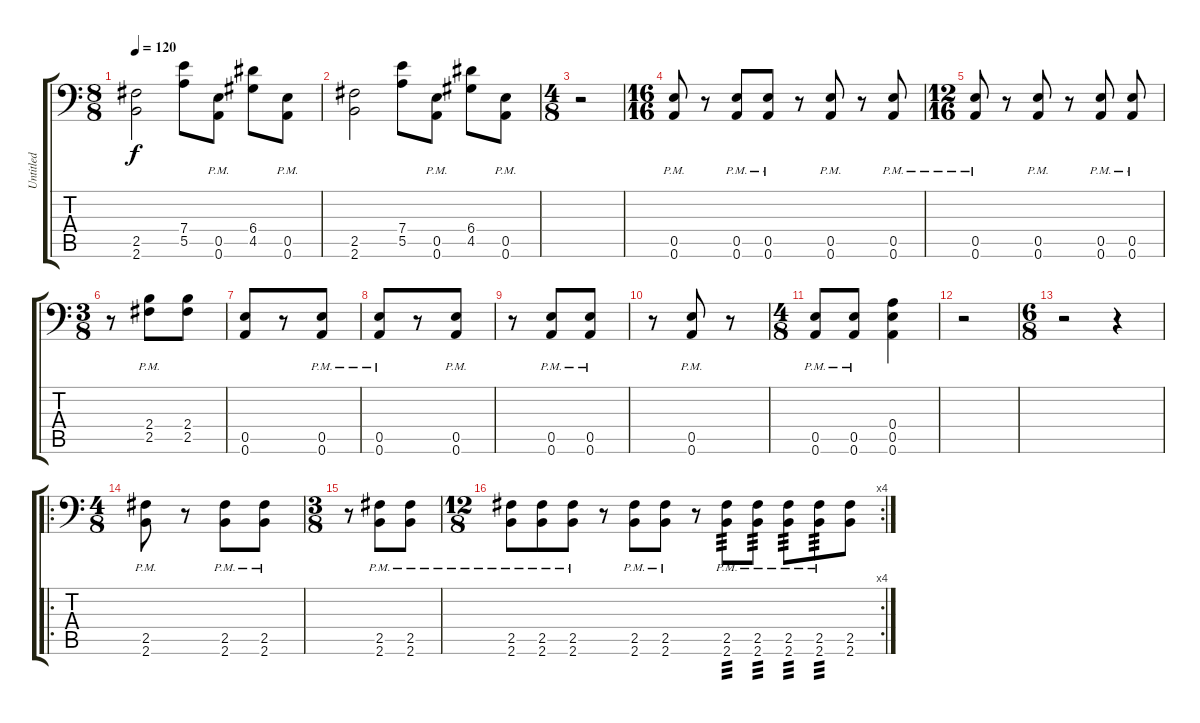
\track ("Untitled" "Untitled") {instrument distortionguitar}
\staff {score tabs}
\tuning (B3 Ab3 D3 A2 E2 A1) {hide}
\ts (8 8)
\tempo 120
\clef f4
\ks c
(2.5 2.6).2{dy f} (7.4 5.5).8 (0.5 0.6{pm}).8 (6.4 4.5).8 (0.5{pm} 0.6).8 |
(2.5 2.6).2 (7.4 5.5).8 (0.5 0.6{pm}).8 (6.4 4.5).8 (0.5{pm} 0.6).8 |
\ts (4 8)
r.2 |
\ts (16 16)
(0.5{pm} 0.6).8 r.8 (0.5{pm} 0.6{pm}).8 (0.5{pm} 0.6{pm}).8 r.8 (0.5{pm} 0.6{pm}).8 r.8 (0.5{pm} 0.6{pm}).8 |
\ts (12 16)
(0.5{pm} 0.6{pm}).8 r.8 (0.5{pm} 0.6{pm}).8 r.8 (0.5{pm} 0.6{pm}).8 (0.5{pm} 0.6{pm}).8 |
\ts (3 8)
r.8 (2.4{pm} 2.5{pm}).8 (2.4 2.5).8 |
(0.5 0.6).8 r.8 (0.5{pm} 0.6{pm}).8 |
(0.5{pm} 0.6{pm}).8 r.8 (0.5{pm} 0.6{pm}).8 |
r.8 (0.5{pm} 0.6{pm}).8 (0.5{pm} 0.6{pm}).8 |
r.8 (0.5{pm} 0.6{pm}).8 r.8 |
\ts (4 8)
(0.5{pm} 0.6{pm}).8 (0.5{pm} 0.6{pm}).8 (0.4 0.5 0.6).4 |
r.2 |
\ts (6 8)
r.2 r.4 |
\ro
\ts (4 8)
(2.5{pm} 2.6{pm}).8 r.8 (2.5{pm} 2.6{pm}).8 (2.5{pm} 2.6{pm}).8 |
\ts (3 8)
r.8 (2.5{pm} 2.6{pm}).8 (2.5{pm} 2.6{pm}).8 |
\rc 4
\ts (12 8)
(2.5{pm} 2.6{pm}).8 (2.5{pm} 2.6{pm}).8 (2.5{pm} 2.6{pm}).8 r.8 (2.5{pm} 2.6{pm}).8 (2.5{pm} 2.6{pm}).8 r.8 (2.5{pm} 2.6{pm}).8{tp 3} (2.5{pm} 2.6{pm}).8{tp 3} (2.5{pm} 2.6{pm}).8{tp 3} (2.5{pm} 2.6{pm}).8{tp 3} (2.5 2.6).8
